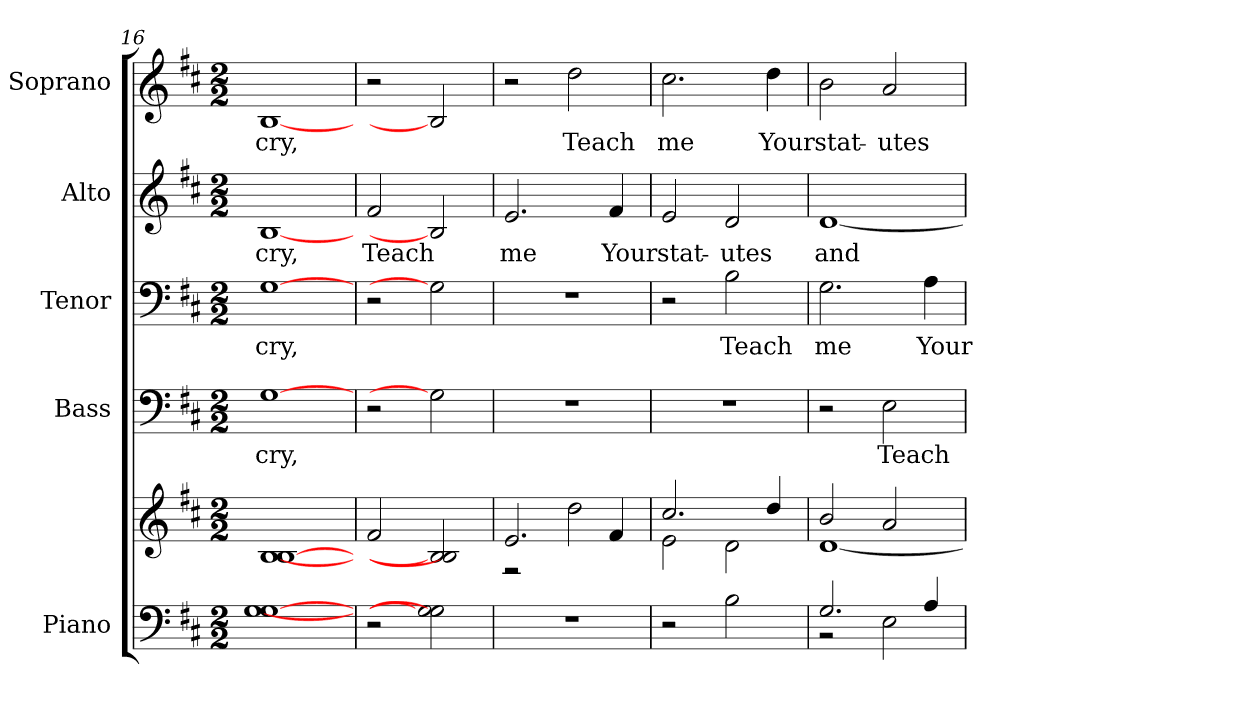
**kern	**kern	**kern	**text	**kern	**text	**kern	**text	**kern	**text
*part5	*part5	*part4	*part4	*part3	*part3	*part2	*part2	*part1	*part1
*staff6	*staff5	*staff4	*staff4	*staff3	*staff3	*staff2	*staff2	*staff1	*staff1
*I"Piano	*	*I"Bass	*	*I"Tenor	*	*I"Alto	*	*I"Soprano	*
*I'Pno.	*	*I'B.	*	*I'T.	*	*I'A.	*	*I'S.	*
*clefF4	*clefG2	*clefF4	*	*clefF4	*	*clefG2	*	*clefG2	*
*k[f#c#]	*k[f#c#]	*k[f#c#]	*	*k[f#c#]	*	*k[f#c#]	*	*k[f#c#]	*
*D:	*D:	*D:	*	*D:	*	*D:	*	*D:	*
*M2/2	*M2/2	*M2/2	*	*M2/2	*	*M2/2	*	*M2/2	*
=16	=16	=16	=16	=16	=16	=16	=16	=16	=16
!	!	!	!LO:LY:b:color=#000000	!	!	!	!	!	!
!	!	!	!	!	!LO:LY:b:color=#000000	!	!	!	!
!	!	!	!	!	!	!	!LO:LY:b:color=#000000	!	!
!	!	!	!	!	!	!	!	!	!LO:LY:b:color=#000000
[1Gi [1Gi	[1Bi [1Bi	[1Gi	cry,	[1Gi	cry,	[1Bi	cry,	[1Bi	cry,
=17	=17	=17	=17	=17	=17	=17	=17	=17	=17
!	!	!	!	!	!	!	!LO:LY:b:color=#000000	!	!
2r	2f#i/	2r	.	2r	.	2f#i/	Teach	2r	.
2Gi] 2Gi]	2Bi] 2Bi]	2Gi]	.	2Gi]	.	2Bi]	.	2Bi]	.
=18	=18	=18	=18	=18	=18	=18	=18	=18	=18
*	*^	*	*	*	*	*	*	*	*
!	!	!	!	!	!	!	!	!LO:LY:b:color=#000000	!	!
1r	2.ei/	2r	1r	.	1r	.	2.ei/	me	2r	.
!	!	!	!	!	!	!	!	!	!	!LO:LY:b:color=#000000
.	.	2ddi\	.	.	.	.	.	.	2ddi\	Teach
!	!	!	!	!	!	!	!	!LO:LY:b:color=#000000	!	!
.	4f#i/	.	.	.	.	.	4f#i/	Your	.	.
!!LO:PB:g=z
=19	=19	=19	=19	=19	=19	=19	=19	=19	=19	=19
!	!	!	!	!	!	!	!	!LO:LY:b:color=#000000	!	!
!	!	!	!	!	!	!	!	!	!	!LO:LY:b:color=#000000
2r	2.cc#i/	2ei\	1r	.	2r	.	2ei/	stat-	2.cc#i\	me
!	!	!	!	!	!	!LO:LY:b:color=#000000	!	!	!	!
!	!	!	!	!	!	!	!	!LO:LY:b:color=#000000	!	!
2Bi\	.	2di\	.	.	2Bi\	Teach	2di/	-utes	.	.
!	!	!	!	!	!	!	!	!	!	!LO:LY:b:color=#000000
.	4ddi/	.	.	.	.	.	.	.	4ddi\	Your
=20	=20	=20	=20	=20	=20	=20	=20	=20	=20	=20
*^	*	*	*	*	*	*	*	*	*	*
!	!	!	!	!	!	!	!LO:LY:b:color=#000000	!	!	!	!
!	!	!	!	!	!	!	!	!	!LO:LY:b:color=#000000	!	!
!	!	!	!	!	!	!	!	!	!	!	!LO:LY:b:color=#000000
2.Gi/	2r	2bi/	[<1di	2r	.	2.Gi\	me	[<1di	and	2bi\	stat-
!	!	!	!	!	!LO:LY:b:color=#000000	!	!	!	!	!	!
!	!	!	!	!	!	!	!	!	!	!	!LO:LY:b:color=#000000
.	2Ei\	2ai/	.	2Ei\	Teach	.	.	.	.	2ai/	-utes
!	!	!	!	!	!	!	!LO:LY:b:color=#000000	!	!	!	!
4Ai/	.	.	.	.	.	4Ai\	Your	.	.	.	.
*v	*v	*	*	*	*	*	*	*	*	*	*
*	*v	*v	*	*	*	*	*	*	*	*
=	=	=	=	=	=	=	=	=	=
*-	*-	*-	*-	*-	*-	*-	*-	*-	*-
